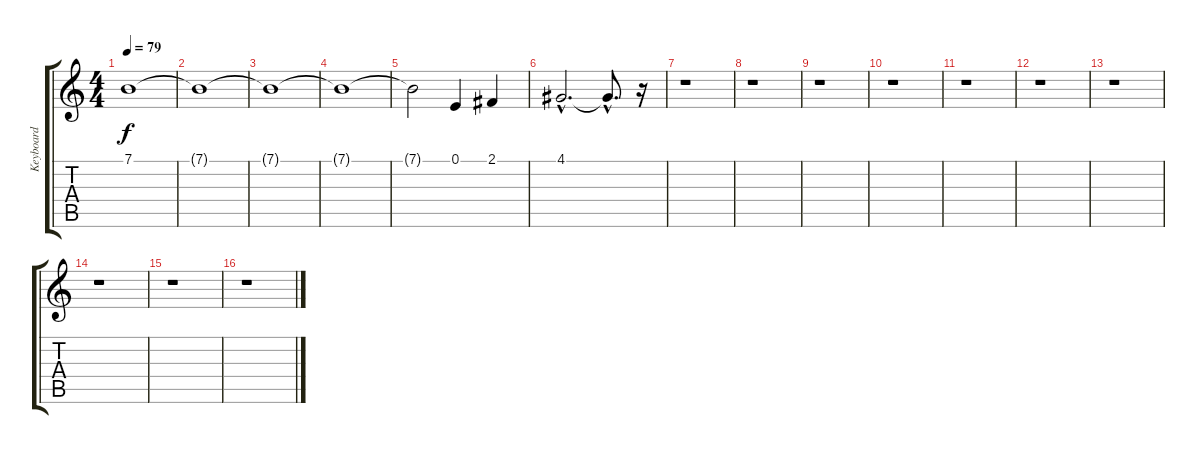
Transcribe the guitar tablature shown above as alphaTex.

\track ("Keyboard" "Keyboard") {instrument stringensemble1}
\staff {score tabs}
\tuning (E4 B3 G3 D3 A2 E2) {hide}
\ts (4 4)
\tempo 79
\clef g2
\ks c
7.1.1{dy f} |
7.1{t}.1 |
7.1{t}.1 |
7.1{t}.1 |
7.1{t}.2 0.1.4 2.1.4 |
4.1{hac}.2{d} 4.1{hac t}.8{d} r.16 |
r.1 |
r.1 |
r.1 |
r.1 |
r.1 |
r.1 |
r.1 |
r.1 |
r.1 |
r.1
